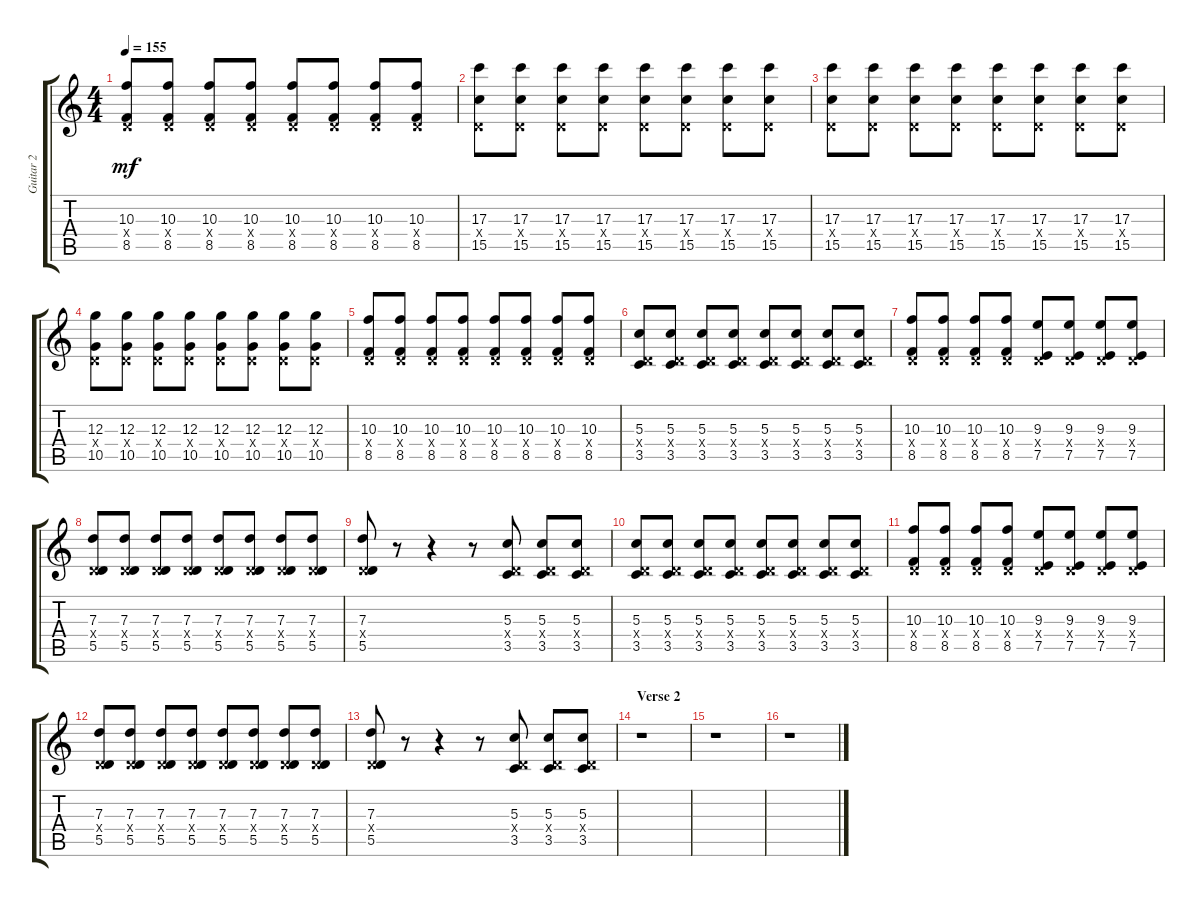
\track ("Guitar 2" "Guitar 2") {instrument distortionguitar}
\staff {score tabs}
\tuning (E4 B3 G3 D3 A2 E2) {hide}
\ts (4 4)
\tempo 155
\clef g2
\ks c
(10.3 0.4{x} 8.5).8{dy mf} (10.3 0.4{x} 8.5).8 (10.3 0.4{x} 8.5).8 (10.3 0.4{x} 8.5).8 (10.3 0.4{x} 8.5).8 (10.3 0.4{x} 8.5).8 (10.3 0.4{x} 8.5).8 (10.3 0.4{x} 8.5).8 |
(17.3 0.4{x} 15.5).8 (17.3 0.4{x} 15.5).8 (17.3 0.4{x} 15.5).8 (17.3 0.4{x} 15.5).8 (17.3 0.4{x} 15.5).8 (17.3 0.4{x} 15.5).8 (17.3 0.4{x} 15.5).8 (17.3 0.4{x} 15.5).8 |
(17.3 0.4{x} 15.5).8 (17.3 0.4{x} 15.5).8 (17.3 0.4{x} 15.5).8 (17.3 0.4{x} 15.5).8 (17.3 0.4{x} 15.5).8 (17.3 0.4{x} 15.5).8 (17.3 0.4{x} 15.5).8 (17.3 0.4{x} 15.5).8 |
(12.3 0.4{x} 10.5).8 (12.3 0.4{x} 10.5).8 (12.3 0.4{x} 10.5).8 (12.3 0.4{x} 10.5).8 (12.3 0.4{x} 10.5).8 (12.3 0.4{x} 10.5).8 (12.3 0.4{x} 10.5).8 (12.3 0.4{x} 10.5).8 |
(10.3 0.4{x} 8.5).8 (10.3 0.4{x} 8.5).8 (10.3 0.4{x} 8.5).8 (10.3 0.4{x} 8.5).8 (10.3 0.4{x} 8.5).8 (10.3 0.4{x} 8.5).8 (10.3 0.4{x} 8.5).8 (10.3 0.4{x} 8.5).8 |
(5.3 0.4{x} 3.5).8 (5.3 0.4{x} 3.5).8 (5.3 0.4{x} 3.5).8 (5.3 0.4{x} 3.5).8 (5.3 0.4{x} 3.5).8 (5.3 0.4{x} 3.5).8 (5.3 0.4{x} 3.5).8 (5.3 0.4{x} 3.5).8 |
(10.3 0.4{x} 8.5).8 (10.3 0.4{x} 8.5).8 (10.3 0.4{x} 8.5).8 (10.3 0.4{x} 8.5).8 (9.3 0.4{x} 7.5).8 (9.3 0.4{x} 7.5).8 (9.3 0.4{x} 7.5).8 (9.3 0.4{x} 7.5).8 |
(7.3 0.4{x} 5.5).8 (7.3 0.4{x} 5.5).8 (7.3 0.4{x} 5.5).8 (7.3 0.4{x} 5.5).8 (7.3 0.4{x} 5.5).8 (7.3 0.4{x} 5.5).8 (7.3 0.4{x} 5.5).8 (7.3 0.4{x} 5.5).8 |
(7.3 0.4{x} 5.5).8 r.8 r.4 r.8 (5.3 0.4{x} 3.5).8 (5.3 0.4{x} 3.5).8 (5.3 0.4{x} 3.5).8 |
(5.3 0.4{x} 3.5).8 (5.3 0.4{x} 3.5).8 (5.3 0.4{x} 3.5).8 (5.3 0.4{x} 3.5).8 (5.3 0.4{x} 3.5).8 (5.3 0.4{x} 3.5).8 (5.3 0.4{x} 3.5).8 (5.3 0.4{x} 3.5).8 |
(10.3 0.4{x} 8.5).8 (10.3 0.4{x} 8.5).8 (10.3 0.4{x} 8.5).8 (10.3 0.4{x} 8.5).8 (9.3 0.4{x} 7.5).8 (9.3 0.4{x} 7.5).8 (9.3 0.4{x} 7.5).8 (9.3 0.4{x} 7.5).8 |
(7.3 0.4{x} 5.5).8 (7.3 0.4{x} 5.5).8 (7.3 0.4{x} 5.5).8 (7.3 0.4{x} 5.5).8 (7.3 0.4{x} 5.5).8 (7.3 0.4{x} 5.5).8 (7.3 0.4{x} 5.5).8 (7.3 0.4{x} 5.5).8 |
(7.3 0.4{x} 5.5).8 r.8 r.4 r.8 (5.3 0.4{x} 3.5).8 (5.3 0.4{x} 3.5).8 (5.3 0.4{x} 3.5).8 |
\section ("" "Verse 2")
r.1 |
r.1 |
r.1
